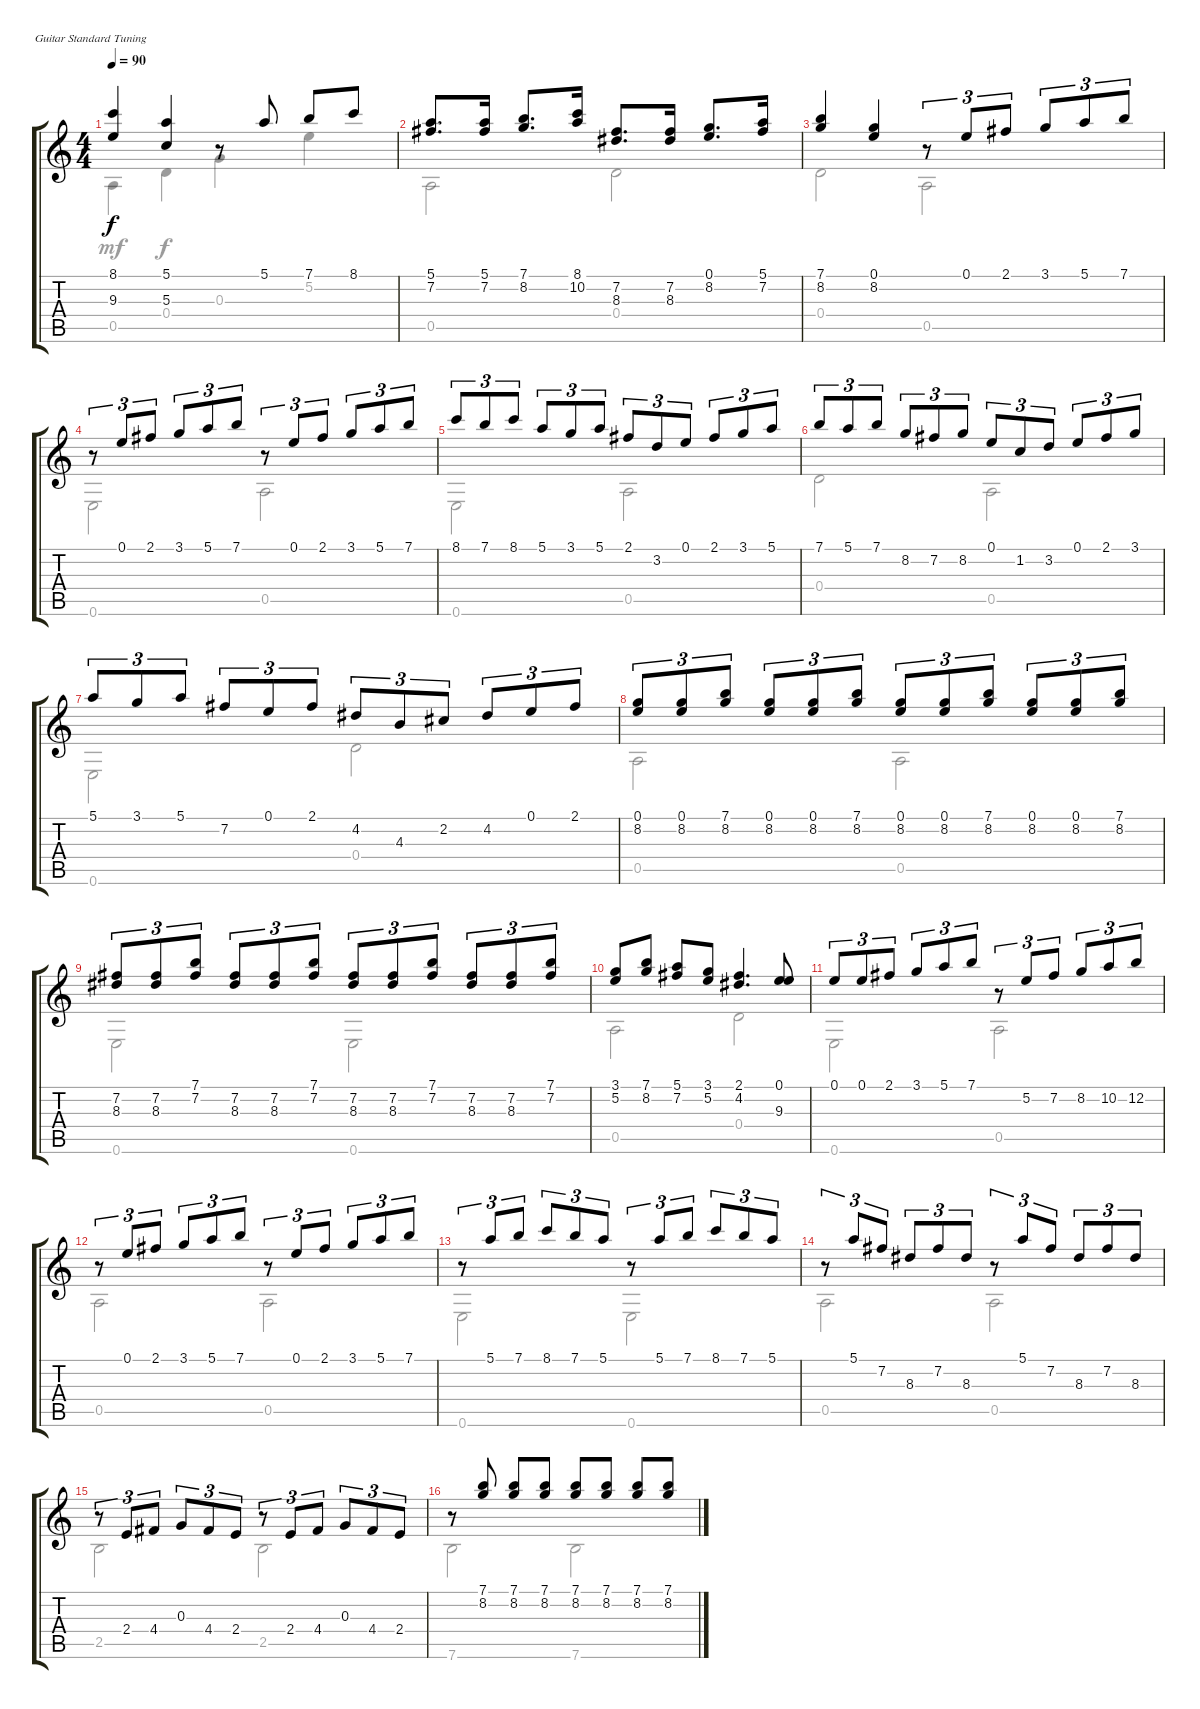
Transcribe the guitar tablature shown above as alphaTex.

\defaultSystemsLayout 4
\bracketExtendMode groupsimilarinstruments
\firstSystemTrackNameOrientation horizontal
\otherSystemsTrackNameOrientation horizontal
\track "" {instrument acousticguitarnylon}
\staff {score tabs}
\tuning (E4 B3 G3 D3 A2 E2)
\voice
\ts (4 4)
\tempo 90
\clef g2
\ks c
(8.1 9.3).4{dy f} (5.1 5.3).4 r.8 5.1.8 7.1.8 8.1.8 |
(7.2 5.1).8{d} (7.2 5.1).16 (8.2 7.1).8{d} (8.1 10.2).16 (7.2 8.3).8{d} (7.2 8.3).16 (8.2 0.1).8{d} (7.2 5.1).16 |
(8.2 7.1).4 (0.1 8.2).4 r.8{tu (3 2)} 0.1.8{tu (3 2)} 2.1.8{tu (3 2)} 3.1.8{tu (3 2)} 5.1.8{tu (3 2)} 7.1.8{tu (3 2)} |
r.8{tu (3 2)} 0.1.8{tu (3 2)} 2.1.8{tu (3 2)} 3.1.8{tu (3 2)} 5.1.8{tu (3 2)} 7.1.8{tu (3 2)} r.8{tu (3 2)} 0.1.8{tu (3 2)} 2.1.8{tu (3 2)} 3.1.8{tu (3 2)} 5.1.8{tu (3 2)} 7.1.8{tu (3 2)} |
8.1.8{tu (3 2)} 7.1.8{tu (3 2)} 8.1.8{tu (3 2)} 5.1.8{tu (3 2)} 3.1.8{tu (3 2)} 5.1.8{tu (3 2)} 2.1.8{tu (3 2)} 3.2.8{tu (3 2)} 0.1.8{tu (3 2)} 2.1.8{tu (3 2)} 3.1.8{tu (3 2)} 5.1.8{tu (3 2)} |
7.1.8{tu (3 2)} 5.1.8{tu (3 2)} 7.1.8{tu (3 2)} 8.2.8{tu (3 2)} 7.2.8{tu (3 2)} 8.2.8{tu (3 2)} 0.1.8{tu (3 2)} 1.2.8{tu (3 2)} 3.2.8{tu (3 2)} 0.1.8{tu (3 2)} 2.1.8{tu (3 2)} 3.1.8{tu (3 2)} |
5.1.8{tu (3 2)} 3.1.8{tu (3 2)} 5.1.8{tu (3 2)} 7.2.8{tu (3 2)} 0.1.8{tu (3 2)} 2.1.8{tu (3 2)} 4.2.8{tu (3 2)} 4.3.8{tu (3 2)} 2.2.8{tu (3 2)} 4.2.8{tu (3 2)} 0.1.8{tu (3 2)} 2.1.8{tu (3 2)} |
(0.1 8.2).8{tu (3 2)} (0.1 8.2).8{tu (3 2)} (7.1 8.2).8{tu (3 2)} (8.2 0.1).8{tu (3 2)} (8.2 0.1).8{tu (3 2)} (7.1 8.2).8{tu (3 2)} (8.2 0.1).8{tu (3 2)} (8.2 0.1).8{tu (3 2)} (7.1 8.2).8{tu (3 2)} (8.2 0.1).8{tu (3 2)} (8.2 0.1).8{tu (3 2)} (7.1 8.2).8{tu (3 2)} |
(7.2 8.3).8{tu (3 2)} (7.2 8.3).8{tu (3 2)} (7.1 7.2).8{tu (3 2)} (7.2 8.3).8{tu (3 2)} (7.2 8.3).8{tu (3 2)} (7.1 7.2).8{tu (3 2)} (7.2 8.3).8{tu (3 2)} (7.2 8.3).8{tu (3 2)} (7.1 7.2).8{tu (3 2)} (7.2 8.3).8{tu (3 2)} (7.2 8.3).8{tu (3 2)} (7.1 7.2).8{tu (3 2)} |
(5.2 3.1).8 (7.1 8.2).8 (5.1 7.2).8 (5.2 3.1).8 (4.2 2.1).4{d} (0.1 9.3).8 |
0.1.8{tu (3 2)} 0.1.8{tu (3 2)} 2.1.8{tu (3 2)} 3.1.8{tu (3 2)} 5.1.8{tu (3 2)} 7.1.8{tu (3 2)} r.8{tu (3 2)} 5.2.8{tu (3 2)} 7.2.8{tu (3 2)} 8.2.8{tu (3 2)} 10.2.8{tu (3 2)} 12.2.8{tu (3 2)} |
r.8{tu (3 2)} 0.1.8{tu (3 2)} 2.1.8{tu (3 2)} 3.1.8{tu (3 2)} 5.1.8{tu (3 2)} 7.1.8{tu (3 2)} r.8{tu (3 2)} 0.1.8{tu (3 2)} 2.1.8{tu (3 2)} 3.1.8{tu (3 2)} 5.1.8{tu (3 2)} 7.1.8{tu (3 2)} |
r.8{tu (3 2)} 5.1.8{tu (3 2)} 7.1.8{tu (3 2)} 8.1.8{tu (3 2)} 7.1.8{tu (3 2)} 5.1.8{tu (3 2)} r.8{tu (3 2)} 5.1.8{tu (3 2)} 7.1.8{tu (3 2)} 8.1.8{tu (3 2)} 7.1.8{tu (3 2)} 5.1.8{tu (3 2)} |
r.8{tu (3 2)} 5.1.8{tu (3 2)} 7.2.8{tu (3 2)} 8.3.8{tu (3 2)} 7.2.8{tu (3 2)} 8.3.8{tu (3 2)} r.8{tu (3 2)} 5.1.8{tu (3 2)} 7.2.8{tu (3 2)} 8.3.8{tu (3 2)} 7.2.8{tu (3 2)} 8.3.8{tu (3 2)} |
r.8{tu (3 2)} 2.4.8{tu (3 2)} 4.4.8{tu (3 2)} 0.3.8{tu (3 2)} 4.4.8{tu (3 2)} 2.4.8{tu (3 2)} r.8{tu (3 2)} 2.4.8{tu (3 2)} 4.4.8{tu (3 2)} 0.3.8{tu (3 2)} 4.4.8{tu (3 2)} 2.4.8{tu (3 2)} |
r.8 (7.1 8.2).8 (7.1 8.2).8 (7.1 8.2).8 (7.1 8.2).8 (7.1 8.2).8 (7.1 8.2).8 (7.1 8.2).8
\voice
\clef g2
\ottava regular
\simile none
\ks c
0.5.4{dy mf} 0.4.4{dy f} 0.3.4 5.2.4 |
0.5.2 0.4.2 |
0.4.2 0.5.2 |
0.6.2 0.5.2 |
0.6.2 0.5.2 |
0.4.2 0.5.2 |
0.6.2 0.4.2 |
0.5.2 0.5.2 |
0.6.2 0.6.2 |
0.5.2 0.4.2 |
0.6.2 0.5.2 |
0.5.2 0.5.2 |
0.6.2 0.6.2 |
0.5.2 0.5.2 |
2.5.2 2.5.2 |
7.6.2 7.6.2
